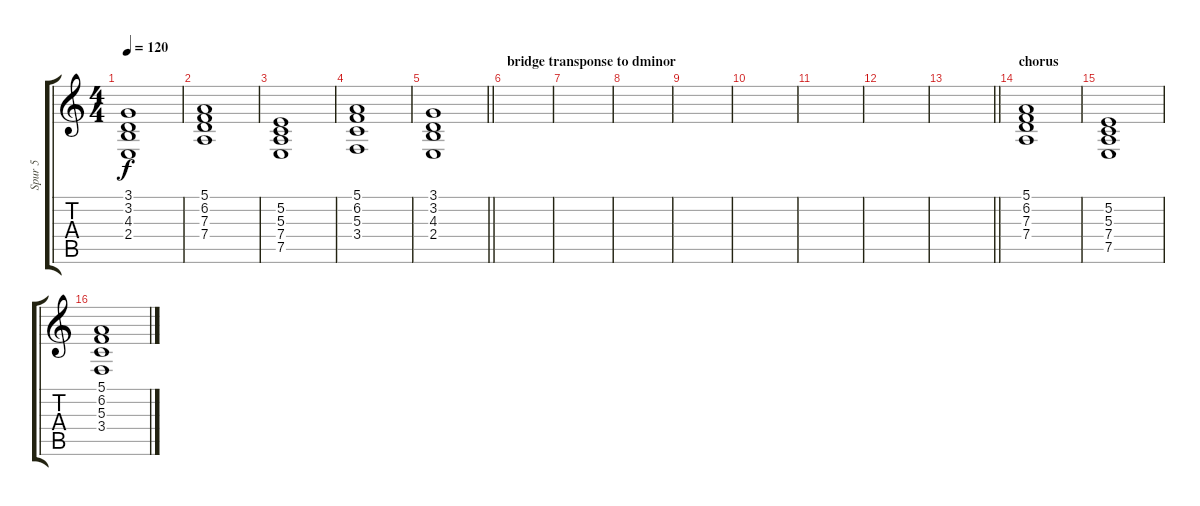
\track ("Spur 5" "Spur 5") {instrument synthstrings1}
\staff {score tabs}
\tuning (E4 B3 G3 D3 A2 E2) {hide}
\ts (4 4)
\tempo 120
\clef g2
\ks c
(3.1 3.2 4.3 2.4).1{dy f} |
(5.1 6.2 7.3 7.4).1 |
(5.2 5.3 7.4 7.5).1 |
(5.1 6.2 5.3 3.4).1 |
\barLineRight lightlight
(3.1 3.2 4.3 2.4).1 |
\section ("" "bridge transponse to dminor")
|
|
|
|
|
|
|
\barLineRight lightlight
|
\section ("" "chorus")
(5.1 6.2 7.3 7.4).1 |
(5.2 5.3 7.4 7.5).1 |
(5.1 6.2 5.3 3.4).1
